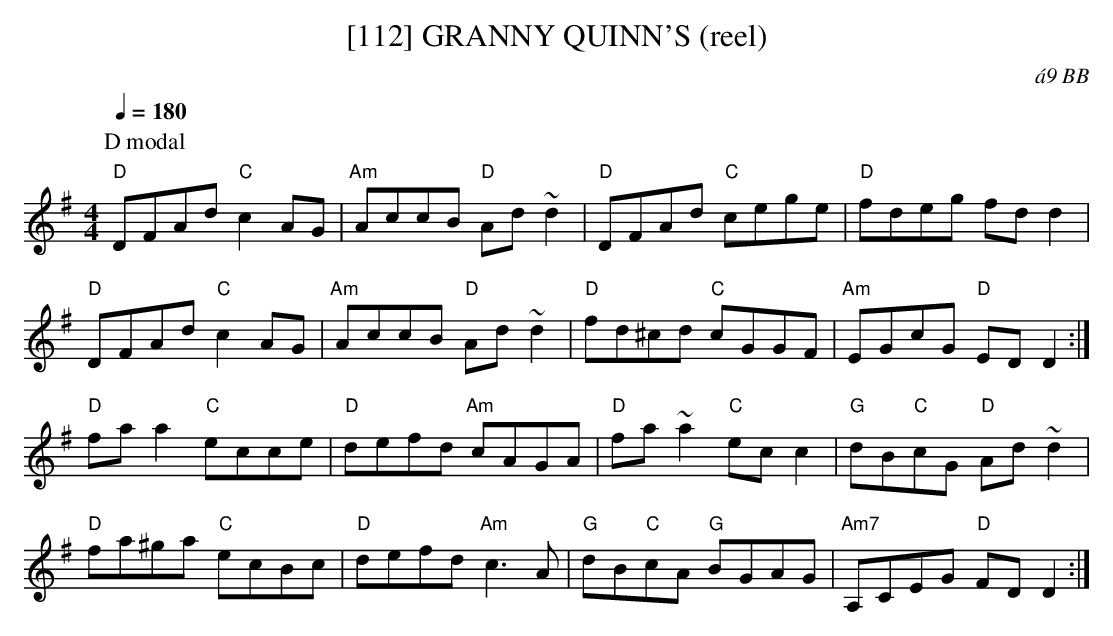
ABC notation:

X:1
T:[112] GRANNY QUINN'S (reel)
C:\'a9 BB
M:4/4
Q:1/4=180
L:1/8
K:G
P:D modal
"D"DFAd "C"c2 AG|"Am"AccB "D"Ad ~d2|"D"DFAd "C"cege|"D"fdeg fd d2|
"D"DFAd "C"c2 AG|"Am"AccB "D"Ad ~d2|"D"fd^cd "C"cGGF|"Am"EGcG "D"ED D2 :|
"D"fa a2 "C"ecce|"D"defd "Am"cAGA|"D"fa ~a2 "C"ec c2|"G"dB"C"cG "D"Ad ~d2|
"D"fa^ga "C"ecBc|"D"defd "Am"c3 A|"G"dB"C"cA "G"BGAG|"Am7"A,CEG "D"FD D2 :|
